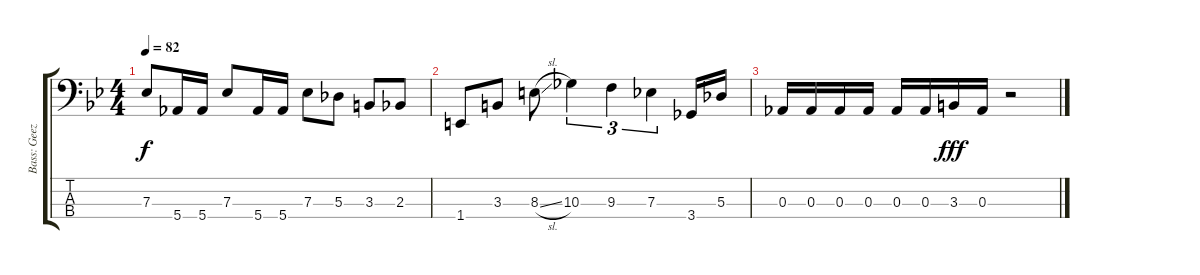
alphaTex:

\track ("Bass: Geezer" "Bass: Geez") {instrument electricbassfinger}
\staff {score tabs}
\tuning (Gb2 Db2 Ab1 Eb1) {hide}
\ts (4 4)
\tempo 82
\clef f4
\ks bb
7.3.8{dy f} 5.4.16 5.4.16 7.3.8 5.4.16 5.4.16 7.3.8 5.3.8 3.3.8 2.3.8 |
1.4.8 3.3.8 8.3{sl}.8 10.3.4{tu (3 2)} 9.3.4{tu (3 2)} 7.3.4{tu (3 2)} 3.4.16 5.3.16 |
0.3.16 0.3.16 0.3.16 0.3.16 0.3.16 0.3.16 3.3.16{dy fff} 0.3.16 r.2
